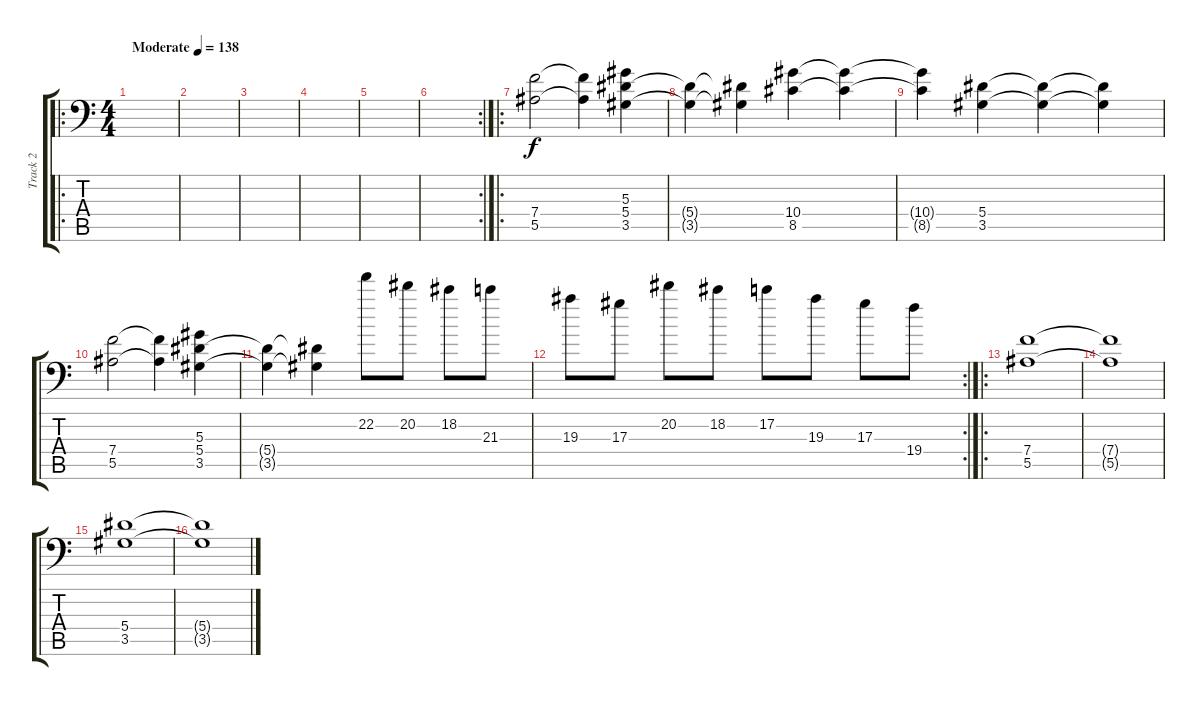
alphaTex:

\track ("Track 2" "Track 2") {instrument distortionguitar}
\staff {score tabs}
\tuning (C4 G3 Eb3 Bb2 F2 Bb1) {hide}
\ro
\ts (4 4)
\tempo (138 "Moderate")
\clef f4
\ks c
|
|
|
|
|
\rc 2
|
\ro
(7.4 5.5).2 (7.4{t} 5.5{t}).4 (5.3 5.4 3.5).4 |
(5.4{t} 3.5{t}).4 (5.4{t} 3.5{t}).4 (10.4 8.5).4 (10.4{t} 8.5{t}).4 |
(10.4{t} 8.5{t}).4 (5.4 3.5).4 (5.4{t} 3.5{t}).4 (5.4{t} 3.5{t}).4 |
(7.4 5.5).2 (7.4{t} 5.5{t}).4 (5.3 5.4 3.5).4 |
(5.4{t} 3.5{t}).4 (5.4{t} 3.5{t}).4 22.2.8 20.2.8 18.2.8 21.3.8 |
\rc 2
19.3.8 17.3.8 20.2.8 18.2.8 17.2.8 19.3.8 17.3.8 19.4.8 |
\ro
(7.4 5.5).1 |
(7.4{t} 5.5{t}).1 |
(5.4 3.5).1 |
(5.4{t} 3.5{t}).1
